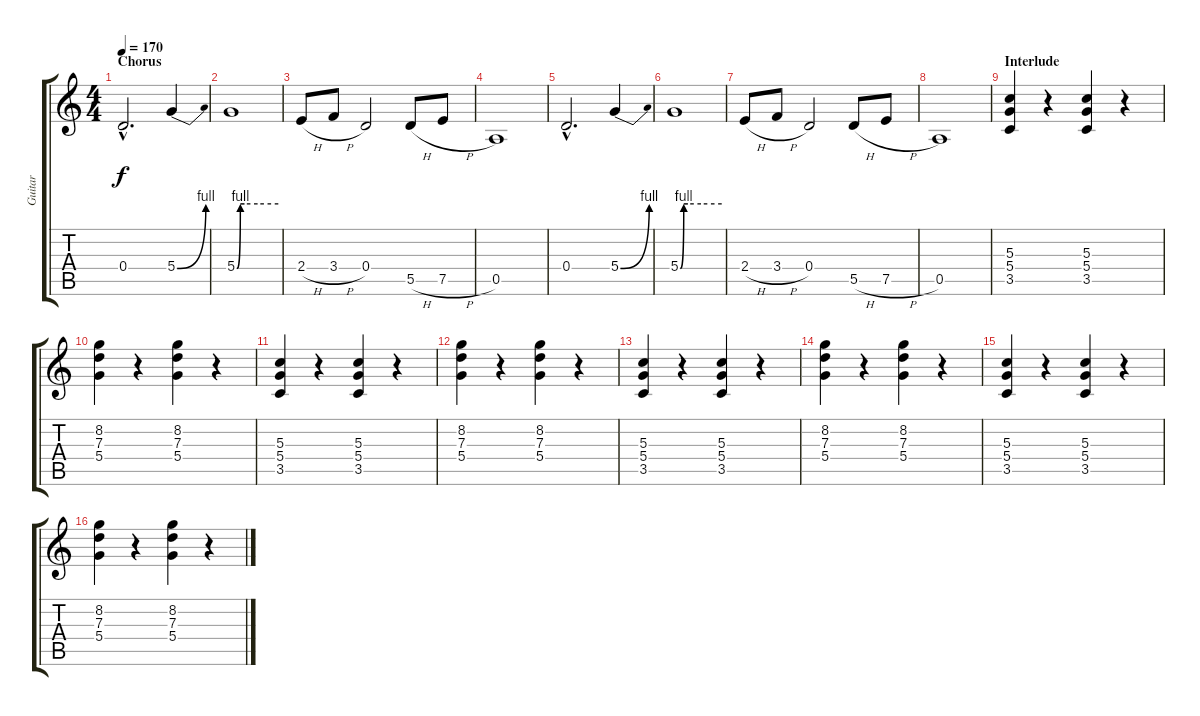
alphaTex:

\track ("Guitar" "Guitar") {instrument distortionguitar}
\staff {score tabs}
\tuning (E4 B3 G3 D3 A2 E2) {hide}
\ts (4 4)
\section ("" "Chorus")
\tempo 170
\clef g2
\ks c
0.4{hac}.2{d dy f volume 14 balance 4} 5.4{be (bend 0 0 60 4)}.4 |
5.4{be (custom 0 0 5 4 11 4 30 4 60 4)}.1 |
2.4{h}.8 3.4{h}.8 0.4.2 5.5{h}.8 7.5{h}.8 |
0.5.1 |
0.4{hac}.2{d volume 13} 5.4{be (bend 0 0 60 4)}.4 |
5.4{be (custom 0 0 5 4 11 4 30 4 60 4)}.1 |
2.4{h}.8 3.4{h}.8 0.4.2 5.5{h}.8 7.5{h}.8 |
0.5.1 |
\section ("" "Interlude")
(5.3 5.4 3.5).4{volume 10} r.4 (5.3 5.4 3.5).4 r.4 |
(8.2 7.3 5.4).4 r.4 (8.2 7.3 5.4).4 r.4 |
(5.3 5.4 3.5).4 r.4 (5.3 5.4 3.5).4 r.4 |
(8.2 7.3 5.4).4 r.4 (8.2 7.3 5.4).4 r.4 |
(5.3 5.4 3.5).4 r.4 (5.3 5.4 3.5).4 r.4 |
(8.2 7.3 5.4).4 r.4 (8.2 7.3 5.4).4 r.4 |
(5.3 5.4 3.5).4 r.4 (5.3 5.4 3.5).4 r.4 |
(8.2 7.3 5.4).4 r.4 (8.2 7.3 5.4).4 r.4
